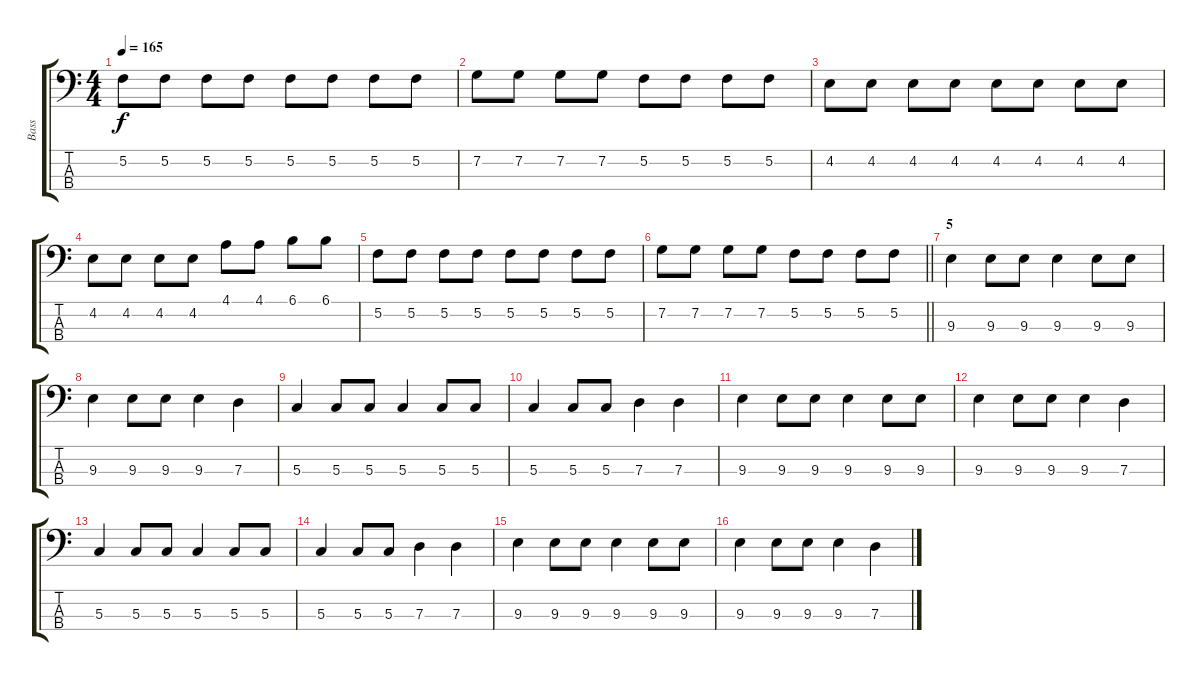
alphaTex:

\track ("Bass" "Bass") {instrument electricbassfinger}
\staff {score tabs}
\tuning (F2 C2 G1 D1) {hide}
\ts (4 4)
\tempo 165
\clef f4
\ks c
5.2.8{dy f} 5.2.8 5.2.8 5.2.8 5.2.8 5.2.8 5.2.8 5.2.8 |
7.2.8 7.2.8 7.2.8 7.2.8 5.2.8 5.2.8 5.2.8 5.2.8 |
4.2.8 4.2.8 4.2.8 4.2.8 4.2.8 4.2.8 4.2.8 4.2.8 |
4.2.8 4.2.8 4.2.8 4.2.8 4.1.8 4.1.8 6.1.8 6.1.8 |
5.2.8 5.2.8 5.2.8 5.2.8 5.2.8 5.2.8 5.2.8 5.2.8 |
\barLineRight lightlight
7.2.8 7.2.8 7.2.8 7.2.8 5.2.8 5.2.8 5.2.8 5.2.8 |
\section ("" "5")
9.3.4 9.3.8 9.3.8 9.3.4 9.3.8 9.3.8 |
9.3.4 9.3.8 9.3.8 9.3.4 7.3.4 |
5.3.4 5.3.8 5.3.8 5.3.4 5.3.8 5.3.8 |
5.3.4 5.3.8 5.3.8 7.3.4 7.3.4 |
9.3.4 9.3.8 9.3.8 9.3.4 9.3.8 9.3.8 |
9.3.4 9.3.8 9.3.8 9.3.4 7.3.4 |
5.3.4 5.3.8 5.3.8 5.3.4 5.3.8 5.3.8 |
5.3.4 5.3.8 5.3.8 7.3.4 7.3.4 |
9.3.4 9.3.8 9.3.8 9.3.4 9.3.8 9.3.8 |
9.3.4 9.3.8 9.3.8 9.3.4 7.3.4
